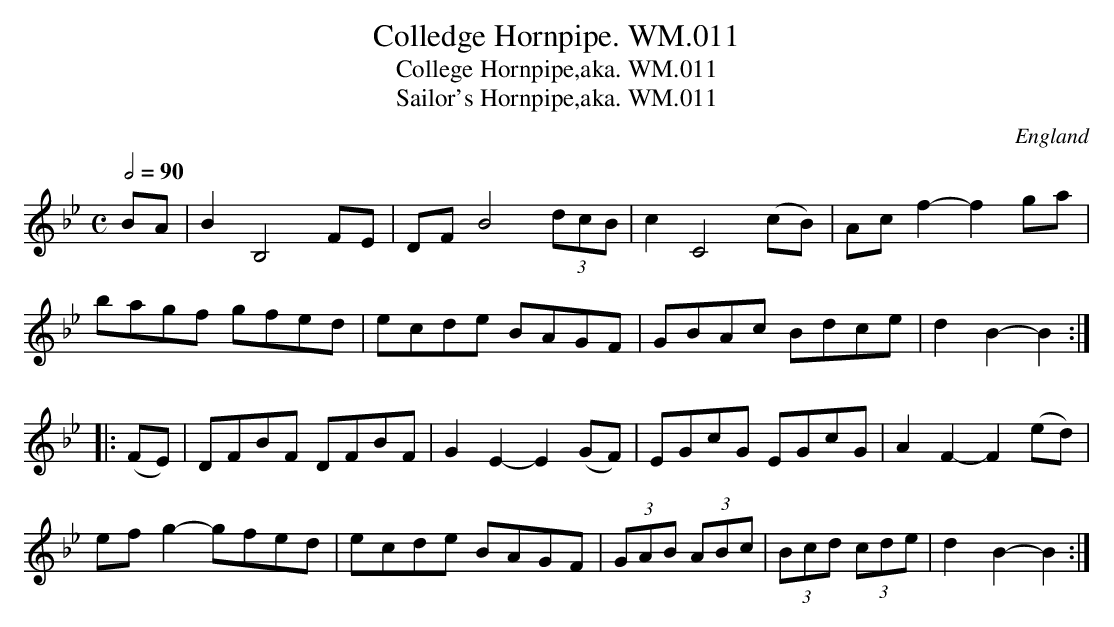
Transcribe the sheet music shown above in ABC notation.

X:1
T:Colledge Hornpipe. WM.011
T:College Hornpipe,aka. WM.011
T:Sailor's Hornpipe,aka. WM.011
L:1/8
M:C
O:England
Q:1/2=90
K:CDorian
BA|B2B,4FE|DFB4(3dcB|c2C4(cB)|Acf2-f2ga|!
bagf gfed|ecde BAGF|GBAc Bdce|d2B2-B2:|!
|:(FE)|DFBF DFBF|G2E2-E2(GF)|EGcG EGcG|A2F2-F2(ed)|!
efg2-gfed|ecde BAGF|(3GAB (3ABc|(3Bcd (3cde|d2B2-B2:|
